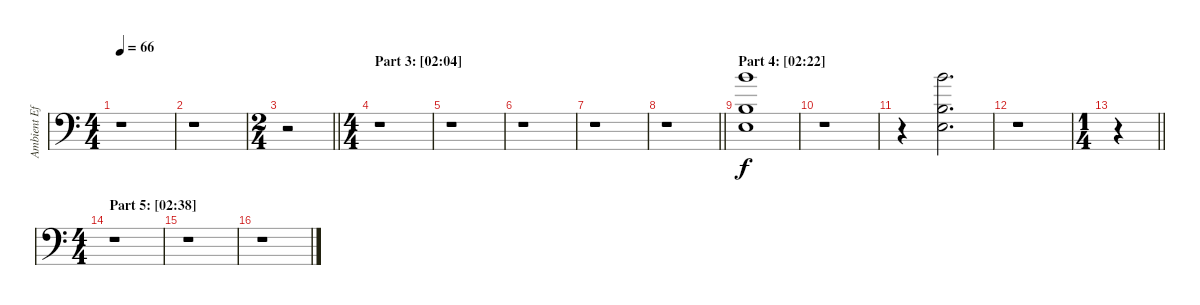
\track ("Ambient Effects" "Ambient Ef") {instrument taikodrum}
\staff {score}
\tuning (E4 B3 G3 D3 A2 E2 B0) {hide}
\ts (4 4)
\tempo 66
\clef f4
\ks c
r.1{dy f} |
r.1 |
\ts (2 4)
\barLineRight lightlight
r.2 |
\ts (4 4)
\section ("" "Part 3: [02:04]")
r.1 |
r.1 |
r.1 |
r.1 |
\barLineRight lightlight
r.1 |
\section ("" "Part 4: [02:22]")
(12.2 9.4 7.5).1 |
r.1 |
r.4 (12.2 9.4 7.5).2{d} |
r.1 |
\ts (1 4)
\barLineRight lightlight
r.4 |
\ts (4 4)
\section ("" "Part 5: [02:38]")
r.1 |
r.1 |
r.1
